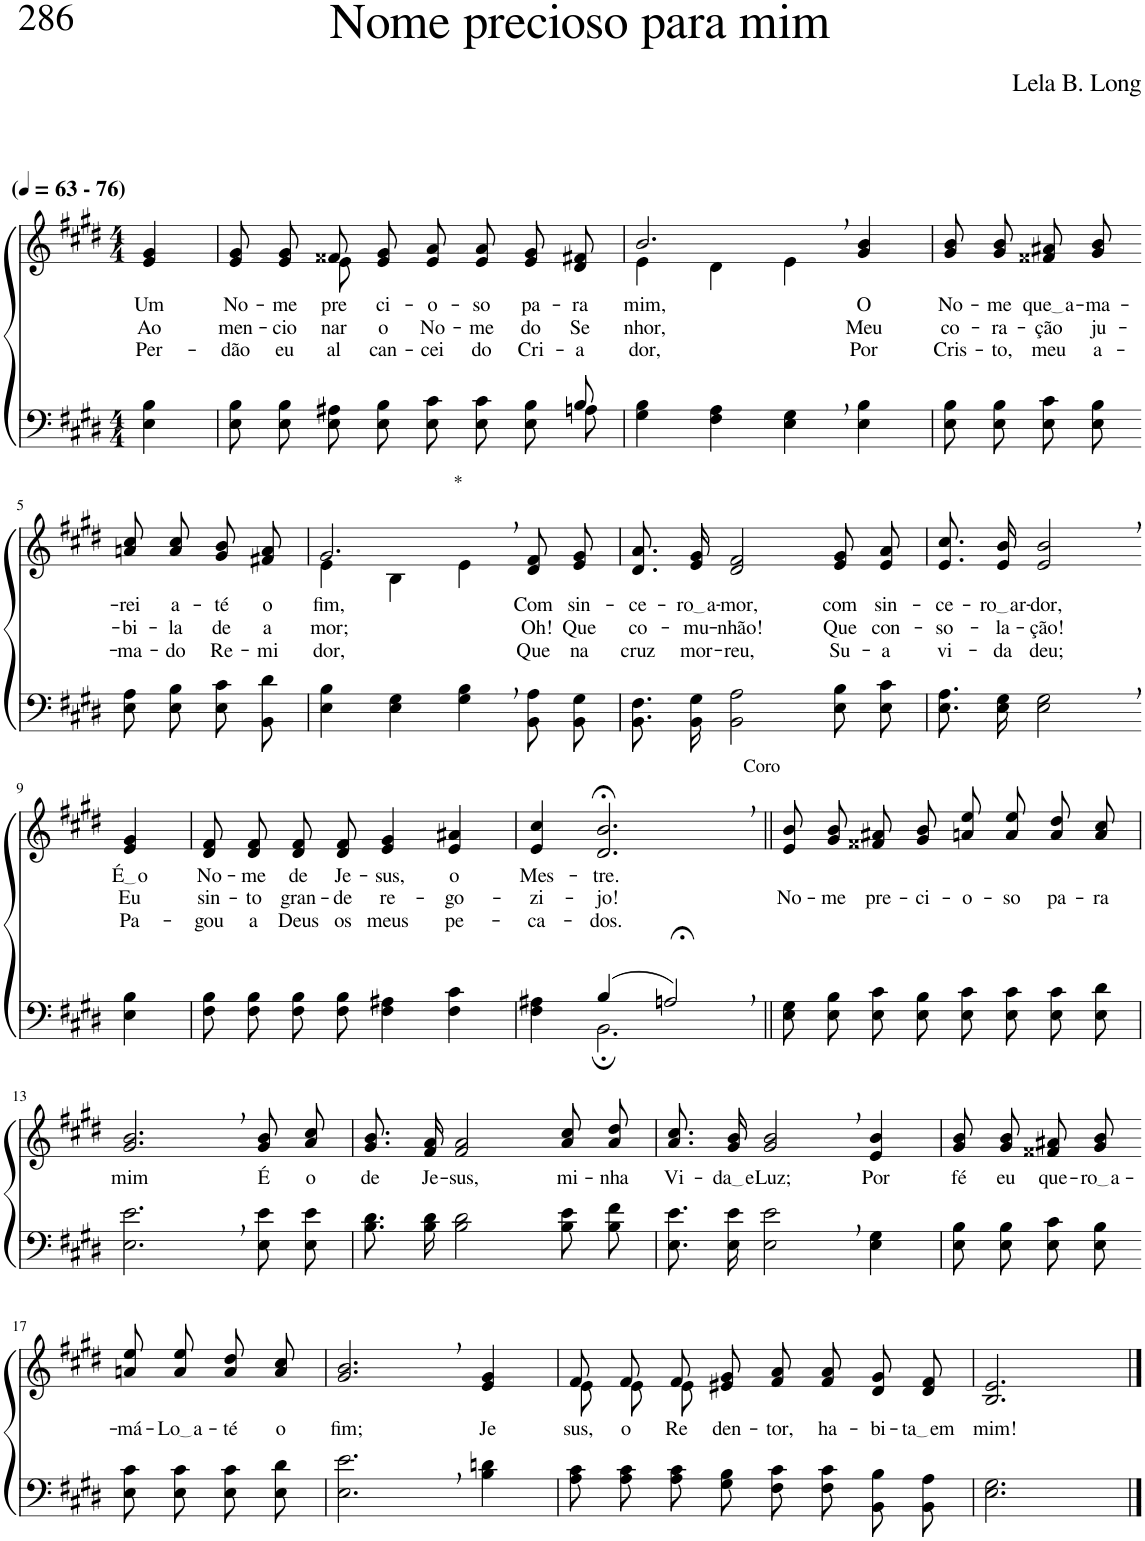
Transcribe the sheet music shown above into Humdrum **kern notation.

**kern	**kern	**text	**text	**text
*part2	*part1	*part1	*part1	*part1
*staff2	*staff1	*staff1	*staff1	*staff1
*I"Parte III e IV	*I"Parte I e II	*	*	*
*clefF4	*clefG2	*	*	*
*Trd1c2	*Trd1c2	*	*	*
*k[f#c#g#d#]	*k[f#c#g#d#]	*	*	*
*M4/4	*M4/4	*	*	*
*MM63	*MM63	*	*	*
=1	=1	=1	=1	=1
!	!LO:TX:a:B:t=(	!	!	!
!	!LO:TX:a:B:t=- 76)	!	!	!
!	!	!LO:LY:b	!LO:LY:b	!LO:LY:b
4E\ 4B\	4e/ 4g#/	Um	Ao	Per-
=2	=2	=2	=2	=2
*^	*	*	*	*
!	!	!	!LO:LY:b	!LO:LY:b	!LO:LY:b
*	*	*^	*	*	*
2..ryy	8E\ 8B\L	8e/ 8g#/L	4ryy	No-	men-	-dão
!	!	!	!	!LO:LY:b	!LO:LY:b	!LO:LY:b
.	8E\ 8B\J	8e/ 8g#/J	.	-me	-cio-	eu
!	!	!	!	!LO:LY:b	!LO:LY:b	!LO:LY:b
.	8E\ 8A#X\L	8f##X/L	8e\	pre-	-nar	al-
!	!	!	!	!LO:LY:b	!LO:LY:b	!LO:LY:b
.	8E\ 8B\J	8e/ 8g#/J	2ryy	-ci-	o	-can-
!	!	!	!	!LO:LY:b	!LO:LY:b	!LO:LY:b
.	8E\ 8c#\L	8e/ 8a/L	.	-o-	No-	-cei
!	!	!	!	!LO:LY:b	!LO:LY:b	!LO:LY:b
.	8E\ 8c#\J	8e/ 8a/J	.	-so	-me	do
!	!	!	!	!LO:LY:b	!LO:LY:b	!LO:LY:b
.	8E\ 8B\L	8e/ 8g#/L	.	pa-	do	Cri-
!	!	!	!	!LO:LY:b	!LO:LY:b	!LO:LY:b
8B/	8An\J	8d#/ 8f#X/J	8ryy	-ra	Se-	-a-
=3	=3	=3	=3	=3	=3	=3
!	!	!	!	!LO:LY:b	!LO:LY:b	!LO:LY:b
*v	*v	*	*	*	*	*
4G#\ 4B\	2.b,/	4e\	mim,	-nhor,	dor,
4F#\ 4A\	.	4d#\	.	.	.
4E\, 4G#\,	.	4e\	.	.	.
!	!	!	!LO:LY:b	!LO:LY:b	!LO:LY:b
4E\ 4B\	4g#/ 4b/	4ryy	O	Meu	Por
=4	=4	=4	=4	=4	=4
!	!	!	!LO:LY:b	!LO:LY:b	!LO:LY:b
*	*v	*v	*	*	*
8E\ 8B\L	8g#/ 8b/L	No-	co-	Cris-
!	!	!LO:LY:b	!LO:LY:b	!LO:LY:b
8E\ 8B\J	8g#/ 8b/J	-me	-ra-	-to,
!	!	!LO:LY:b	!LO:LY:b	!LO:LY:b
8E\ 8c#\L	8f##X/ 8a#X/L	que a	-ção	meu
!	!	!LO:LY:b	!LO:LY:b	!LO:LY:b
8E\ 8B\J	8g#/ 8b/J	-ma-	ju-	a-
!!LO:LB:g=z
=5-	=5-	=5-	=5-	=5-
!	!	!LO:LY:b	!LO:LY:b	!LO:LY:b
8E\ 8A\L	8an\ 8cc#\L	-rei	-bi-	-ma-
!	!	!LO:LY:b	!LO:LY:b	!LO:LY:b
8E\ 8B\J	8a\ 8cc#\J	a-	-la	-do
!	!	!LO:LY:b	!LO:LY:b	!LO:LY:b
8E\ 8c#\L	8g#/ 8b/L	-té	de	Re-
!	!	!LO:LY:b	!LO:LY:b	!LO:LY:b
8BB\ 8d#\J	8f#X/ 8a/J	o	a-	-mi-
=6	=6	=6	=6	=6
*	*^	*	*	*
!	!LO:TX:a:t=*	!	!	!	!
!	!	!	!LO:LY:b	!LO:LY:b	!LO:LY:b
4E\ 4B\	2.g#,/	4e\	fim,	-mor;	-dor,
4E\ 4G#\	.	4B\	.	.	.
4G#\, 4B\,	.	4e\	.	.	.
!	!	!	!LO:LY:b	!LO:LY:b	!LO:LY:b
8BB\ 8A\L	8d#/ 8f#/L	4ryy	Com	Oh!	Que
!	!	!	!LO:LY:b	!LO:LY:b	!LO:LY:b
8BB\ 8G#\J	8e/ 8g#/J	.	sin-	Que	na
*	*v	*v	*	*	*
=7	=7	=7	=7	=7
!	!	!LO:LY:b	!LO:LY:b	!LO:LY:b
8.BB\ 8.F#\L	8.d#/ 8.a/L	-ce-	co-	cruz
!	!	!LO:LY:b	!LO:LY:b	!LO:LY:b
16BB\ 16G#\Jk	16e/ 16g#/Jk	ro a	-mu-	mor-
!	!	!LO:LY:b	!LO:LY:b	!LO:LY:b
2BB\ 2A\	2d#/ 2f#/	-mor,	-nhão!	-reu,
!	!	!LO:LY:b	!LO:LY:b	!LO:LY:b
8E\ 8B\L	8e/ 8g#/L	com	Que	Su-
!	!	!LO:LY:b	!LO:LY:b	!LO:LY:b
8E\ 8c#\J	8e/ 8a/J	sin-	con-	-a
=8	=8	=8	=8	=8
!	!	!LO:LY:b	!LO:LY:b	!LO:LY:b
8.E\ 8.A\L	8.e/ 8.cc#/L	-ce-	-so-	vi-
!	!	!LO:LY:b	!LO:LY:b	!LO:LY:b
16E\ 16G#\Jk	16e/ 16b/Jk	ro ar	-la-	-da
!	!	!LO:LY:b	!LO:LY:b	!LO:LY:b
2E\, 2G#\,	2e/, 2b/,	-dor,	-ção!	deu;
!!LO:LB:g=z
=9-	=9-	=9-	=9-	=9-
!	!	!LO:LY:b	!LO:LY:b	!LO:LY:b
4E\ 4B\	4e/ 4g#/	É o	Eu	Pa-
=10	=10	=10	=10	=10
!	!	!LO:LY:b	!LO:LY:b	!LO:LY:b
8F#\ 8B\L	8d#/ 8f#/L	No-	sin-	-gou
!	!	!LO:LY:b	!LO:LY:b	!LO:LY:b
8F#\ 8B\J	8d#/ 8f#/J	-me	-to	a
!	!	!LO:LY:b	!LO:LY:b	!LO:LY:b
8F#\ 8B\L	8d#/ 8f#/L	de	gran-	Deus
!	!	!LO:LY:b	!LO:LY:b	!LO:LY:b
8F#\ 8B\J	8d#/ 8f#/J	Je-	-de	os
!	!	!LO:LY:b	!LO:LY:b	!LO:LY:b
4F#\ 4A#X\	4e/ 4g#/	-sus,	re-	meus
!	!	!LO:LY:b	!LO:LY:b	!LO:LY:b
4F#\ 4c#\	4e/ 4a#X/	o	-go-	pe-
=11	=11	=11	=11	=11
*^	*	*	*	*
!	!	!	!LO:LY:b	!LO:LY:b	!LO:LY:b
4ryy	4F#\ 4A#X\	4e/ 4cc#/	Mes-	-zi-	-ca-
!	!	!	!LO:LY:b	!LO:LY:b	!LO:LY:b
(4B/	2.BB;\	2.d#/;<, 2.b/;<,	-tre.	-jo!	-dos.
2An;<,/)	.	.	.	.	.
*v	*v	*	*	*	*
=12||	=12||	=12||	=12||	=12||
!	!LO:TX:a:t=Coro	!	!	!
!	!	!	!LO:LY:b	!
8E\ 8G#\L	8e/ 8b/L	.	No-	.
!	!	!	!LO:LY:b	!
8E\ 8B\J	8g#/ 8b/J	.	-me	.
!	!	!	!LO:LY:b	!
8E\ 8c#\L	8f##X/ 8a#X/L	.	pre-	.
!	!	!	!LO:LY:b	!
8E\ 8B\J	8g#/ 8b/J	.	-ci-	.
!	!	!	!LO:LY:b	!
8E\ 8c#\L	8an\ 8ee\L	.	-o-	.
!	!	!	!LO:LY:b	!
8E\ 8c#\J	8a\ 8ee\J	.	-so	.
!	!	!	!LO:LY:b	!
8E\ 8c#\L	8a\ 8dd#\L	.	pa-	.
!	!	!	!LO:LY:b	!
8E\ 8d#\J	8a\ 8cc#\J	.	-ra	.
!!LO:LB:g=z
=13	=13	=13	=13	=13
!	!	!LO:LY:b	!	!
2.E\, 2.e\,	2.g#/, 2.b/,	mim	.	.
!	!	!LO:LY:b	!	!
8E\ 8e\L	8g#/ 8b/L	É	.	.
!	!	!LO:LY:b	!	!
8E\ 8e\J	8a/ 8cc#/J	o	.	.
=14	=14	=14	=14	=14
!	!	!LO:LY:b	!	!
8.B\ 8.d#\L	8.g#/ 8.b/L	de	.	.
!	!	!LO:LY:b	!	!
16B\ 16d#\Jk	16f#/ 16a/Jk	Je-	.	.
!	!	!LO:LY:b	!	!
2B\ 2d#\	2f#/ 2a/	-sus,	.	.
!	!	!LO:LY:b	!	!
8B\ 8e\L	8a\ 8cc#\L	mi-	.	.
!	!	!LO:LY:b	!	!
8B\ 8f#\J	8a\ 8dd#\J	-nha	.	.
=15	=15	=15	=15	=15
!	!	!LO:LY:b	!	!
8.E\ 8.e\L	8.a/ 8.cc#/L	Vi-	.	.
!	!	!LO:LY:b	!	!
16E\ 16e\Jk	16g#/ 16b/Jk	da e	.	.
!	!	!LO:LY:b	!	!
2E\, 2e\,	2g#/, 2b/,	Luz;	.	.
!	!	!LO:LY:b	!	!
4E\ 4G#\	4e/ 4b/	Por	.	.
=16	=16	=16	=16	=16
!	!	!LO:LY:b	!	!
8E\ 8B\L	8g#/ 8b/L	fé	.	.
!	!	!LO:LY:b	!	!
8E\ 8B\J	8g#/ 8b/J	eu	.	.
!	!	!LO:LY:b	!	!
8E\ 8c#\L	8f##X/ 8a#X/L	que-	.	.
!	!	!LO:LY:b	!	!
8E\ 8B\J	8g#/ 8b/J	ro a	.	.
!!LO:LB:g=z
=17-	=17-	=17-	=17-	=17-
!	!	!LO:LY:b	!	!
8E\ 8c#\L	8an\ 8ee\L	-má-	.	.
!	!	!LO:LY:b	!	!
8E\ 8c#\J	8a\ 8ee\J	Lo a	.	.
!	!	!LO:LY:b	!	!
8E\ 8c#\L	8a\ 8dd#\L	-té	.	.
!	!	!LO:LY:b	!	!
8E\ 8d#\J	8a\ 8cc#\J	o	.	.
=18	=18	=18	=18	=18
!	!	!LO:LY:b	!	!
2.E\, 2.e\,	2.g#/, 2.b/,	fim;	.	.
!	!	!LO:LY:b	!	!
4B\ 4dn\	4e/ 4g#/	Je-	.	.
=19	=19	=19	=19	=19
*	*^	*	*	*
!	!	!	!LO:LY:b	!	!
8A\ 8c#\L	8f#/L	8e\	-sus,	.	.
!	!	!	!LO:LY:b	!	!
8A\ 8c#\J	8f#/J	8e\L	o	.	.
!	!	!	!LO:LY:b	!	!
8A\ 8c#\L	8f#/L	8e\J	Re-	.	.
!	!	!	!LO:LY:b	!	!
8G#\ 8B\J	8e#X/ 8g#/J	2ryy	-den-	.	.
!	!	!	!LO:LY:b	!	!
8F#\ 8c#\L	8f#/ 8a/L	.	-tor,	.	.
!	!	!	!LO:LY:b	!	!
8F#\ 8c#\J	8f#/ 8a/J	.	ha-	.	.
!	!	!	!LO:LY:b	!	!
8BB\ 8B\L	8d#/ 8g#/L	.	-bi-	.	.
!	!	!	!LO:LY:b	!	!
8BB\ 8A\J	8d#/ 8f#/J	8ryy	ta em	.	.
=20	=20	=20	=20	=20	=20
!	!	!	!LO:LY:b	!	!
*	*v	*v	*	*	*
2.E\ 2.G#\	2.B/ 2.e/	mim!	.	.
==	==	==	==	==
*-	*-	*-	*-	*-
